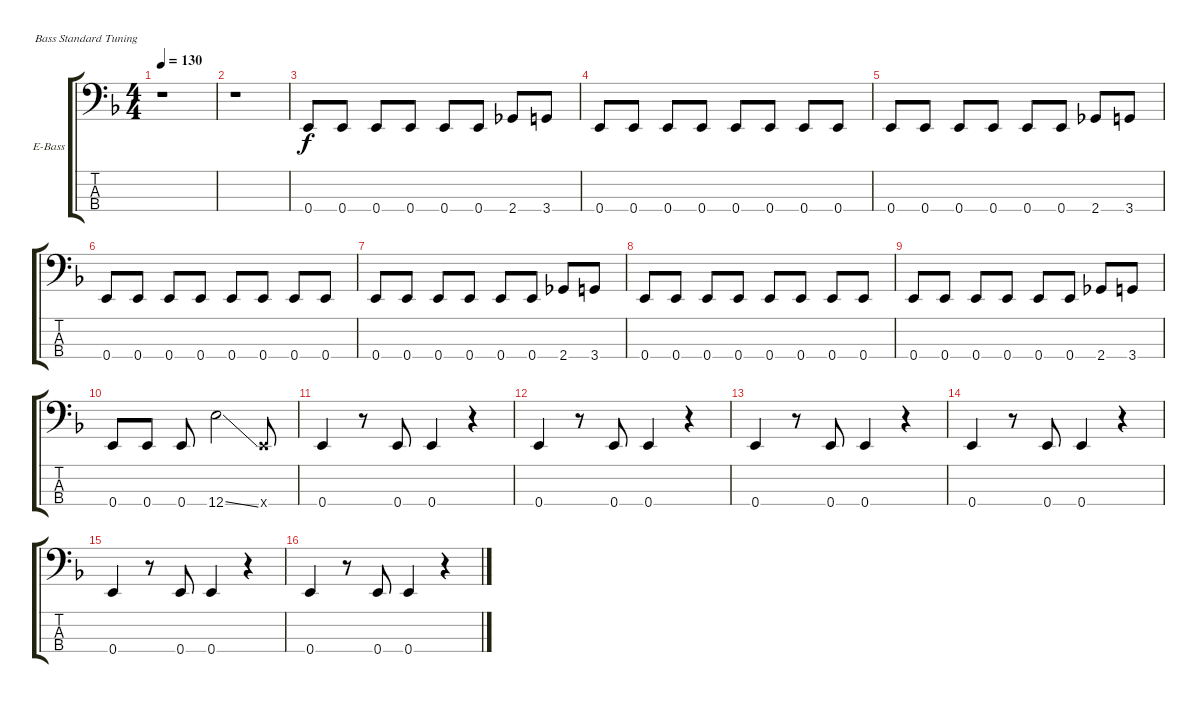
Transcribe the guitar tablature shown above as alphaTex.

\bracketExtendMode groupsimilarinstruments
\firstSystemTrackNameOrientation horizontal
\otherSystemsTrackNameOrientation horizontal
\track ("Алексей Харьков" "E-Bass") {instrument electricbasspick}
\staff {score tabs}
\tuning (G2 D2 A1 E1)
\ts (4 4)
\tempo 130
\clef f4
\ks f
r.1{dy f} |
r.1 |
0.4.8 0.4.8 0.4.8 0.4.8 0.4.8 0.4.8 2.4.8 3.4.8 |
0.4.8 0.4.8 0.4.8 0.4.8 0.4.8 0.4.8 0.4.8 0.4.8 |
0.4.8 0.4.8 0.4.8 0.4.8 0.4.8 0.4.8 2.4.8 3.4.8 |
0.4.8 0.4.8 0.4.8 0.4.8 0.4.8 0.4.8 0.4.8 0.4.8 |
0.4.8 0.4.8 0.4.8 0.4.8 0.4.8 0.4.8 2.4.8 3.4.8 |
0.4.8 0.4.8 0.4.8 0.4.8 0.4.8 0.4.8 0.4.8 0.4.8 |
0.4.8 0.4.8 0.4.8 0.4.8 0.4.8 0.4.8 2.4.8 3.4.8 |
0.4.8 0.4.8 0.4.8 12.4{ss}.2 0.4{x}.8 |
0.4.4 r.8 0.4.8 0.4.4 r.4 |
0.4.4 r.8 0.4.8 0.4.4 r.4 |
0.4.4 r.8 0.4.8 0.4.4 r.4 |
0.4.4 r.8 0.4.8 0.4.4 r.4 |
0.4.4 r.8 0.4.8 0.4.4 r.4 |
0.4.4 r.8 0.4.8 0.4.4 r.4
